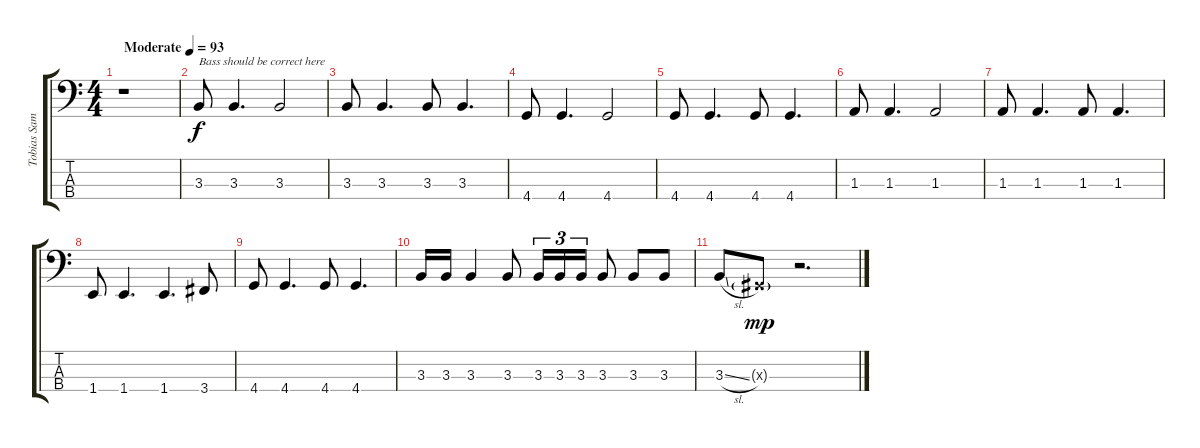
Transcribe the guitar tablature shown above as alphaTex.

\track ("Tobias Sammet (bass)" "Tobias Sam") {instrument electricbassfinger}
\staff {score tabs}
\tuning (Gb2 Db2 Ab1 Eb1) {hide}
\ts (4 4)
\tempo (93 "Moderate")
\clef f4
\ks c
r.1{dy f instrument electricbassfinger} |
3.3.8{txt "Bass should be correct here"} 3.3.4{d} 3.3.2 |
3.3.8 3.3.4{d} 3.3.8 3.3.4{d} |
4.4.8 4.4.4{d} 4.4.2 |
4.4.8 4.4.4{d} 4.4.8 4.4.4{d} |
1.3.8 1.3.4{d} 1.3.2 |
1.3.8 1.3.4{d} 1.3.8 1.3.4{d} |
1.4.8 1.4.4{d} 1.4.4{d} 3.4.8 |
4.4.8 4.4.4{d} 4.4.8 4.4.4{d} |
3.3.16 3.3.16 3.3.4 3.3.8 3.3.16{tu (3 2)} 3.3.16{tu (3 2)} 3.3.16{tu (3 2)} 3.3.8 3.3.8 3.3.8 |
3.3{sl}.8 0.3{g x}.8{dy mp} r.2{d}
